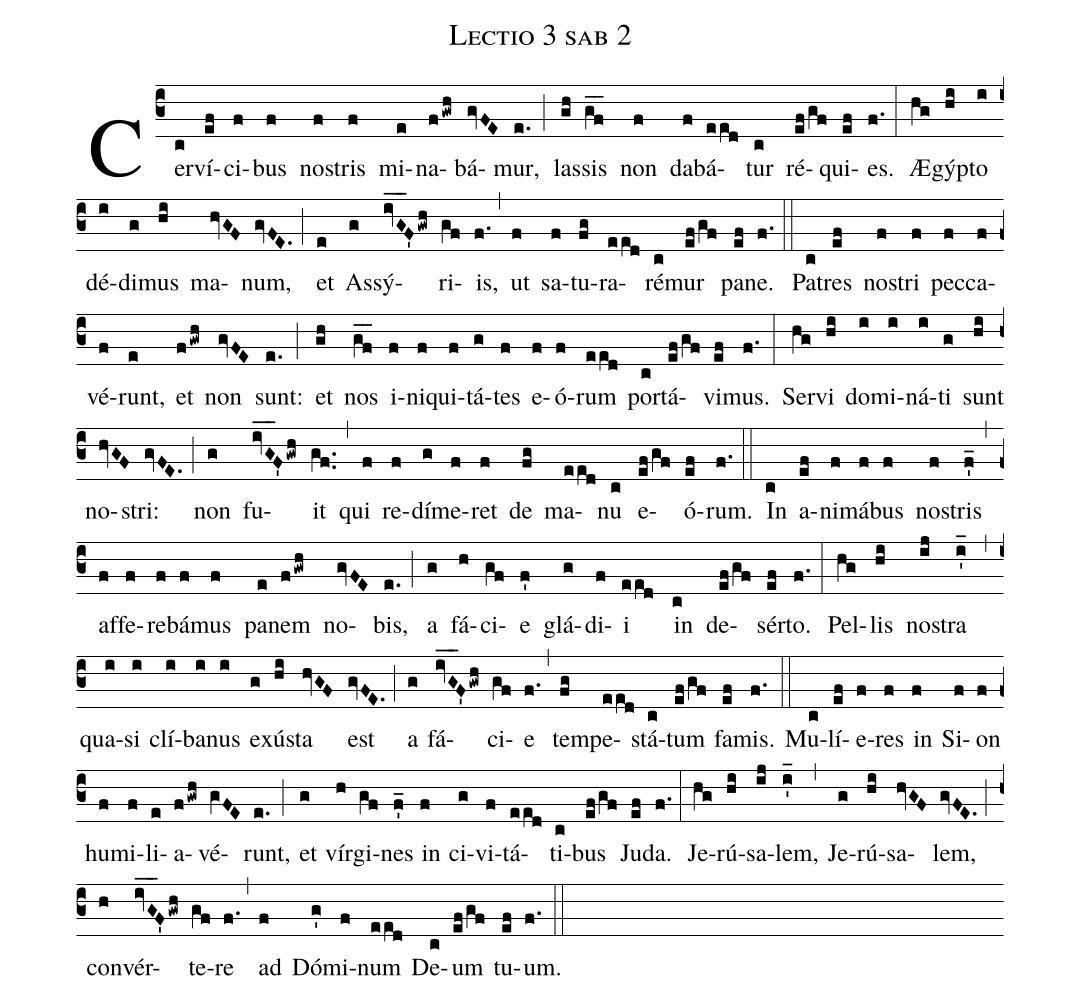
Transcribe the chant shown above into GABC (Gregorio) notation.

name: Lectio 3 sab 2;
%%
Cer(c)ví(ef)ci(f)bus(f) no(f)stris(f) mi(e)na(fgwh)bá(gvFE)mur,(e.) (;) las(gh)sis(gf__) non(f) da(f)bá(eed)tur(c) ré(ef/gf)qui(ef)es.(f.) (:) Æ(hg)gýp(hi)to(i) dé(i)di(g)mus(hi) ma(hvGF)num,(gvFE.) (;) et(e) As(g)sý(ivG__F'gwh)ri(gf)is,(f.) (,) ut(f) sa(f)tu(fg)ra(eed)ré(c)mur(ef/gf) pa(ef)ne.(f.) (::) Pa(c)tres(ef) no(f)stri(f) pec(f)ca(f)vé(f)runt,(e) et(fgwh) non(gvFE) sunt:(e.) (;) et(gh) nos(gf__) i(f)ni(f)qui(f)tá(g)tes(f) e(f)ó(f)rum(eed) por(c)tá(ef/gf)vi(ef)mus.(f.) (:) Ser(hg)vi(hi) do(i)mi(i)ná(i)ti(g) sunt(hi) no(hvGF)stri:(gvFE.) (;) non(g) fu(ivG__F'gwh)it(gf..) (,) qui(f) re(f)dí(g)me(f)ret(f) de(fg) ma(eed)nu(c) e(ef/gf)ó(ef)rum.(f.) (::) In(c) a(ef)ni(f)má(f)bus(f) no(f)stris(f'_) (,) af(f)fe(f)re(f)bá(f)mus(f) pa(e)nem(fgwh) no(gvFE)bis,(e.) (;) a(g) fá(h)ci(gf)e(f') glá(g)di(f)i(eed) in(c) de(ef/gf)sér(ef)to.(f.) (:) Pel(hg)lis(hi) no(ij)stra(i'_) (,) qua(i)si(i) clí(i)ba(i)nus(i) e(g)xú(hi)sta(hvGF) est(gvFE.) (;) a(g) fá(ivG__F'gwh)ci(gf)e(f.) (,) tem(fg)pe(eed)stá(c)tum(ef/gf) fa(ef)mis.(f.) (::) Mu(c)lí(ef)e(f)res(f) in(f) Si(f)on(f) hu(f)mi(f)li(e)a(fgwh)vé(gVFE)runt,(e.) (;) et(g) vír(h)gi(gf)nes(f'_) in(f) ci(g)vi(f)tá(eed)ti(c)bus(ef/gf) Ju(ef)da.(f.) (:) Je(hg)rú(hi)sa(ij)lem,(i'_) (,) Je(g)rú(hi)sa(hvGF)lem,(gvFE.) (;) con(h)vér(ivG__F'gwh)te(gf)re(f.) (,) ad(f) Dó(g')mi(f)num(eed) De(c)um(ef/gf) tu(ef)um.(f.) (::)
